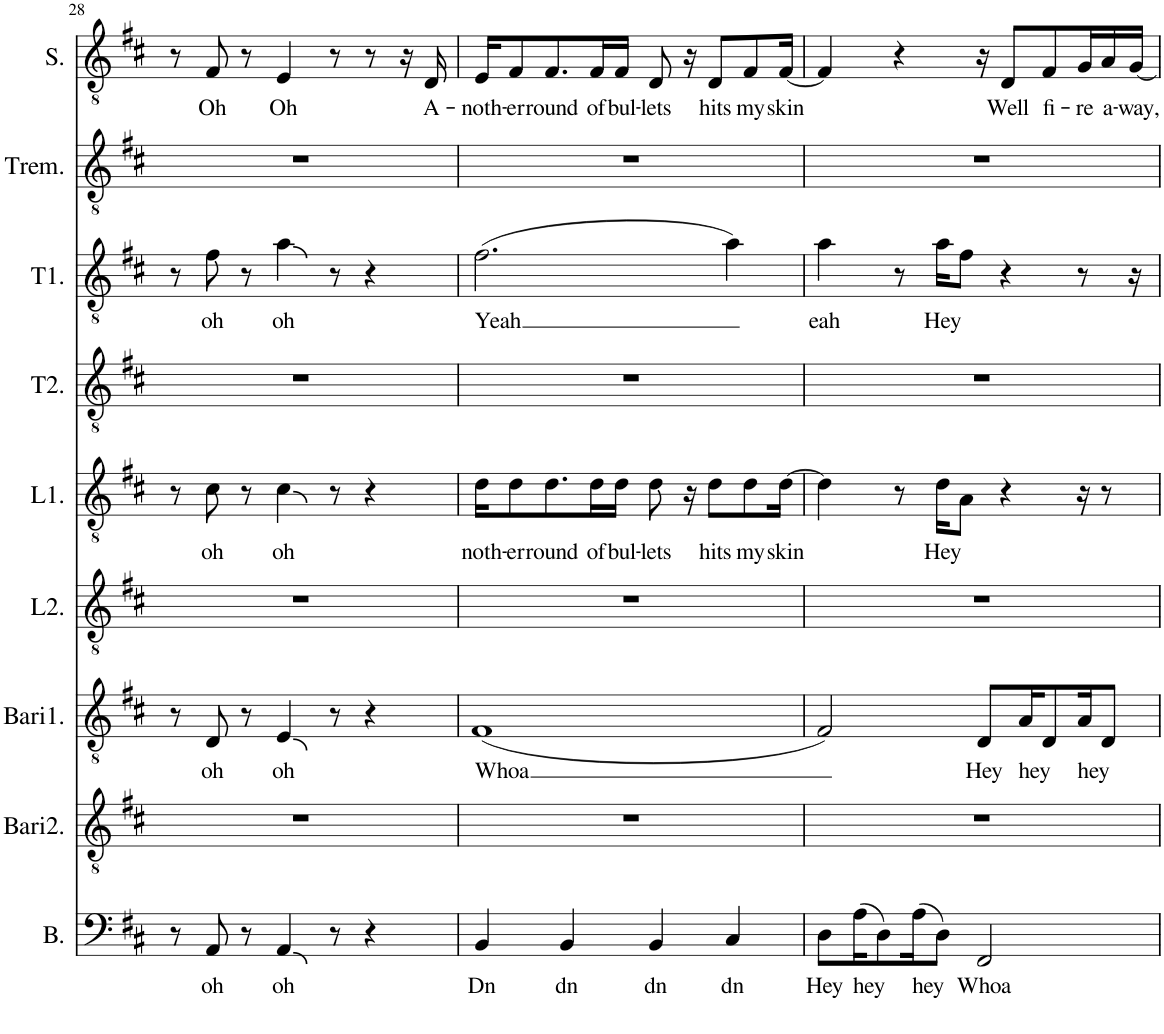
**kern	**text	**kern	**kern	**text	**kern	**kern	**text	**kern	**kern	**text	**kern	**kern	**text
*part9	*part9	*part8	*part7	*part7	*part6	*part5	*part5	*part4	*part3	*part3	*part2	*part1	*part1
*staff9	*staff9	*staff8	*staff7	*staff7	*staff6	*staff5	*staff5	*staff4	*staff3	*staff3	*staff2	*staff1	*staff1
*I"Bass	*	*I"Baritone 2	*I"Baritone (Main)	*	*I"Lead 2	*I"Lead (Main)	*	*I"Top 2	*I"Top	*	*I"Tremolo	*I"Solo	*
*I'B.	*	*I'Bari2.	*I'Bari1.	*	*I'L2.	*I'L1.	*	*I'T2.	*I'T1.	*	*I'Trem.	*I'S.	*
!!LO:PB:g=z
*clefF4	*	*clefGv2	*clefGv2	*	*clefGv2	*clefGv2	*	*clefGv2	*clefGv2	*	*clefGv2	*clefGv2	*
*k[f#c#]	*	*k[f#c#]	*k[f#c#]	*	*k[f#c#]	*k[f#c#]	*	*k[f#c#]	*k[f#c#]	*	*k[f#c#]	*k[f#c#]	*
*M4/4	*	*M4/4	*M4/4	*	*M4/4	*M4/4	*	*M4/4	*M4/4	*	*M4/4	*M4/4	*
=28	=28	=28	=28	=28	=28	=28	=28	=28	=28	=28	=28	=28	=28
8r	.	1r	8r	.	1r	8r	.	1r	8r	.	1r	8r	.
!	!LO:LY:b	!	!	!LO:LY:b	!	!	!LO:LY:b	!	!	!LO:LY:b	!	!	!LO:LY:b
8AA/	oh	.	8D/	oh	.	8c#\	oh	.	8f#\	oh	.	8F#/	Oh
8r	.	.	8r	.	.	8r	.	.	8r	.	.	8r	.
!	!LO:LY:b	!	!	!LO:LY:b	!	!	!LO:LY:b	!	!	!LO:LY:b	!	!	!LO:LY:b
4AA/	oh	.	4E/	oh	.	4c#\	oh	.	4a\	oh	.	4E/	Oh
8r	.	.	8r	.	.	8r	.	.	8r	.	.	8r	.
4r	.	.	4r	.	.	4r	.	.	4r	.	.	8r	.
.	.	.	.	.	.	.	.	.	.	.	.	16r	.
!	!	!	!	!	!	!	!	!	!	!	!	!	!LO:LY:b
.	.	.	.	.	.	.	.	.	.	.	.	16D/	A-
=29	=29	=29	=29	=29	=29	=29	=29	=29	=29	=29	=29	=29	=29
!	!LO:LY:b	!	!	!LO:LY:b	!	!	!LO:LY:b	!	!	!LO:LY:b	!	!	!LO:LY:b
4BB/	Dn	1r	(1F#	Whoa	1r	16d\KL	-noth-	1r	(2.f#\	Yeah	1r	16E/KL	-noth-
!	!	!	!	!	!	!	!LO:LY:b	!	!	!	!	!	!LO:LY:b
.	.	.	.	.	.	8d\	-er	.	.	.	.	8F#/	-er
!	!	!	!	!	!	!	!LO:LY:b	!	!	!	!	!	!LO:LY:b
.	.	.	.	.	.	8.d\	round	.	.	.	.	8.F#/	round
!	!LO:LY:b	!	!	!	!	!	!	!	!	!	!	!	!
4BB/	dn	.	.	.	.	.	.	.	.	.	.	.	.
!	!	!	!	!	!	!	!LO:LY:b	!	!	!	!	!	!LO:LY:b
.	.	.	.	.	.	16d\L	of	.	.	.	.	16F#/L	of
!	!	!	!	!	!	!	!LO:LY:b	!	!	!	!	!	!LO:LY:b
.	.	.	.	.	.	16d\JJ	bul-	.	.	.	.	16F#/JJ	bul-
!	!LO:LY:b	!	!	!	!	!	!LO:LY:b	!	!	!	!	!	!LO:LY:b
4BB/	dn	.	.	.	.	8d\	-lets	.	.	.	.	8D/	-lets
.	.	.	.	.	.	16r	.	.	.	.	.	16r	.
!	!	!	!	!	!	!	!LO:LY:b	!	!	!	!	!	!LO:LY:b
.	.	.	.	.	.	8d\L	hits	.	.	.	.	8D/L	hits
!	!LO:LY:b	!	!	!	!	!	!	!	!	!	!	!	!
4C#/	dn	.	.	.	.	.	.	.	4a\)	.	.	.	.
!	!	!	!	!	!	!	!LO:LY:b	!	!	!	!	!	!LO:LY:b
.	.	.	.	.	.	8d\	my	.	.	.	.	8F#/	my
!	!	!	!	!	!	!	!LO:LY:b	!	!	!	!	!	!LO:LY:b
.	.	.	.	.	.	[16d\Jk	skin	.	.	.	.	[16F#/Jk	skin
=30	=30	=30	=30	=30	=30	=30	=30	=30	=30	=30	=30	=30	=30
!	!LO:LY:b	!	!	!	!	!	!	!	!	!LO:LY:b	!	!	!
8D\L	Hey	1r	2F#/)	.	1r	4d\]	.	1r	4a\	eah	1r	4F#/]	.
!	!LO:LY:b	!	!	!	!	!	!	!	!	!	!	!	!
(16A\K	hey	.	.	.	.	.	.	.	.	.	.	.	.
8D\)	.	.	.	.	.	.	.	.	.	.	.	.	.
.	.	.	.	.	.	8r	.	.	8r	.	.	4r	.
!	!LO:LY:b	!	!	!	!	!	!	!	!	!	!	!	!
(16A\K	hey	.	.	.	.	.	.	.	.	.	.	.	.
!	!	!	!	!	!	!	!LO:LY:b	!	!	!LO:LY:b	!	!	!
8D\J)	.	.	.	.	.	16d\KL	Hey	.	16a\KL	Hey	.	.	.
.	.	.	.	.	.	8A\J	.	.	8f#\J	.	.	.	.
!	!LO:LY:b	!	!	!LO:LY:b	!	!	!	!	!	!	!	!	!
2FF#/	Whoa	.	8D/L	Hey	.	.	.	.	.	.	.	16r	.
!	!	!	!	!	!	!	!	!	!	!	!	!	!LO:LY:b
.	.	.	.	.	.	4r	.	.	4r	.	.	8D/L	Well
!	!	!	!	!LO:LY:b	!	!	!	!	!	!	!	!	!
.	.	.	16A/K	hey	.	.	.	.	.	.	.	.	.
!	!	!	!	!	!	!	!	!	!	!	!	!	!LO:LY:b
.	.	.	8D/	.	.	.	.	.	.	.	.	8F#/	fi-
!	!	!	!	!LO:LY:b	!	!	!	!	!	!	!	!	!LO:LY:b
.	.	.	16A/K	hey	.	16r	.	.	8r	.	.	16G/L	re
!	!	!	!	!	!	!	!	!	!	!	!	!	!LO:LY:b
.	.	.	8D/J	.	.	8r	.	.	.	.	.	16A/	a-
!	!	!	!	!	!	!	!	!	!	!	!	!	!LO:LY:b
.	.	.	.	.	.	.	.	.	16r	.	.	[16G/JJ	-way,
=	=	=	=	=	=	=	=	=	=	=	=	=	=
*-	*-	*-	*-	*-	*-	*-	*-	*-	*-	*-	*-	*-	*-
